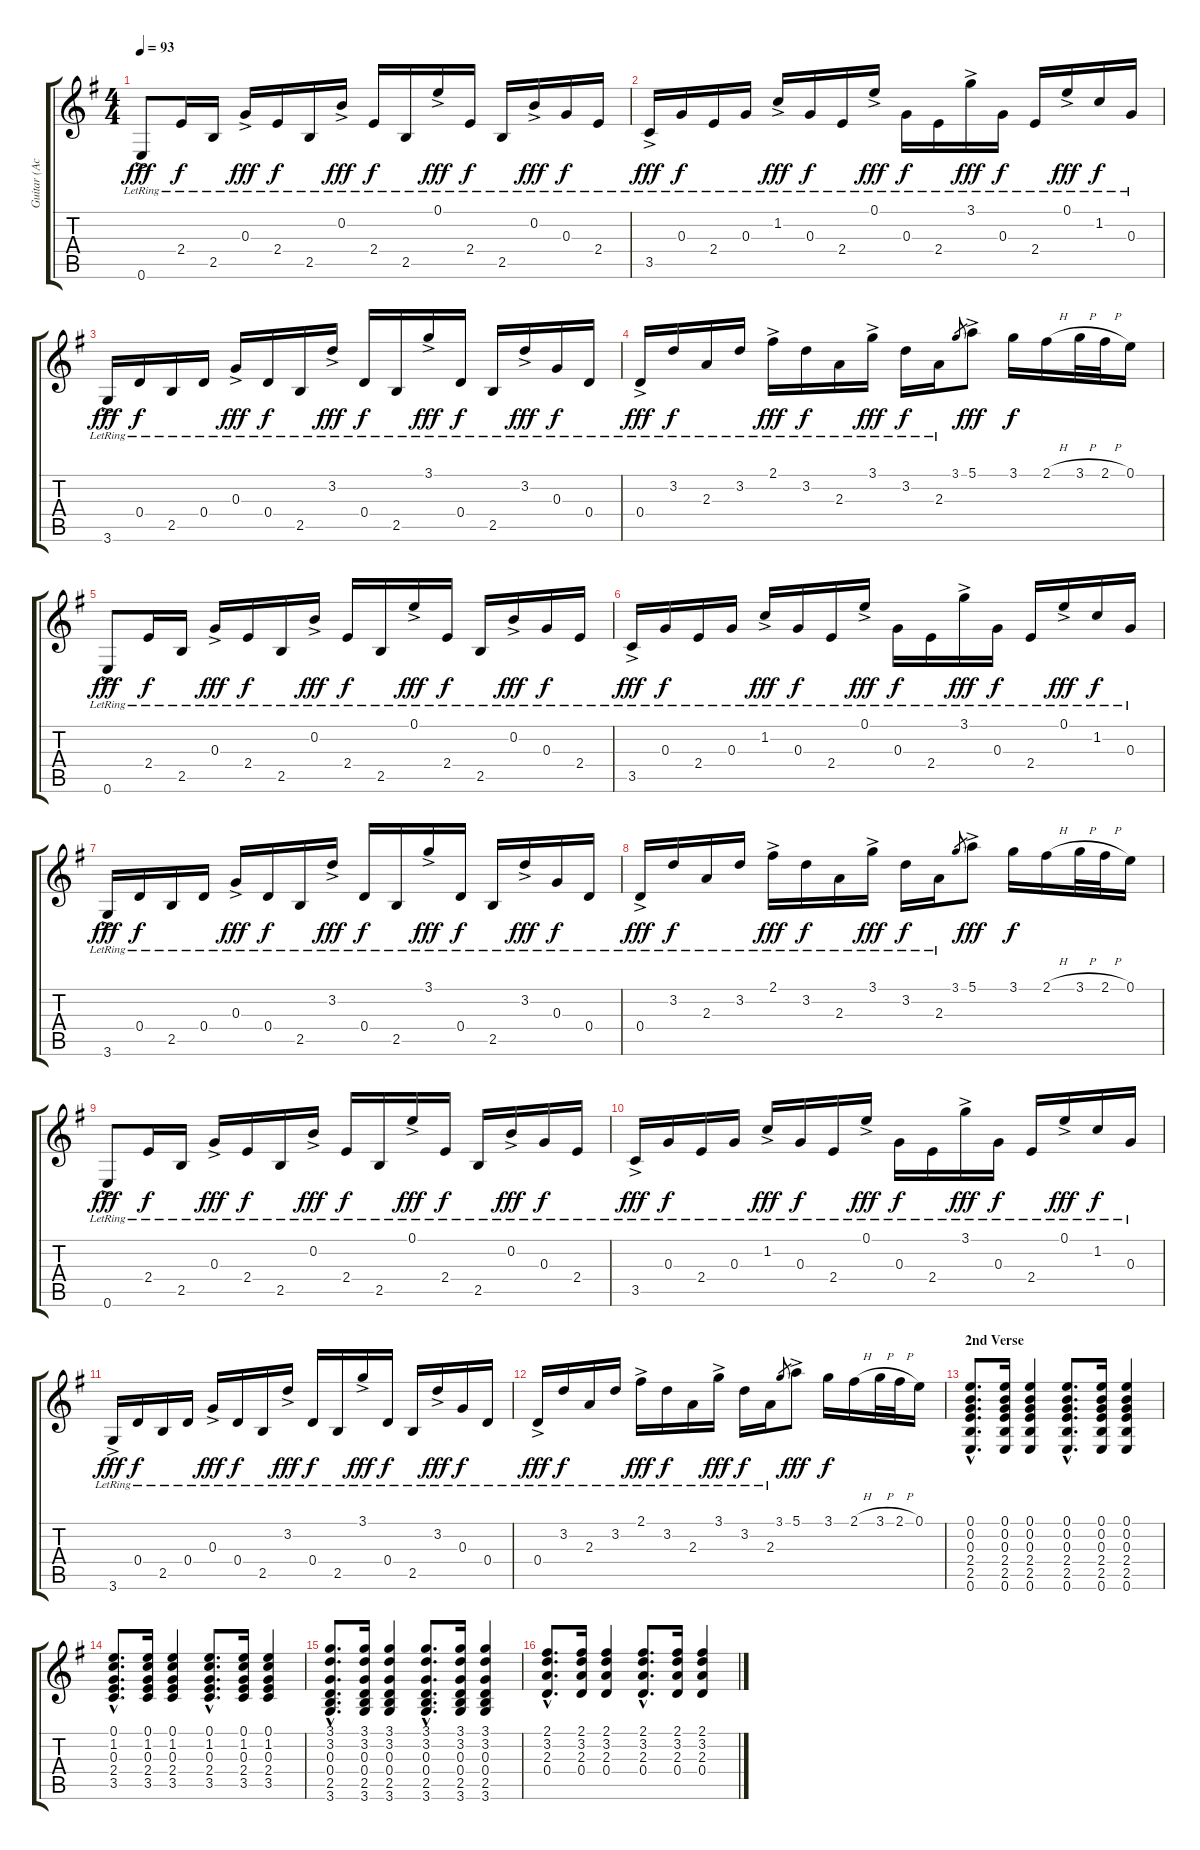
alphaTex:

\track ("Guitar (Acoustic/Clean)" "Guitar (Ac") {instrument acousticguitarsteel}
\staff {score tabs}
\tuning (E4 B3 G3 D3 A2 E2) {hide}
\ts (4 4)
\tempo 93
\clef g2
\ks eminor
0.6{ac lr}.8{dy fff} 2.4{lr}.16{dy f} 2.5{lr}.16 0.3{ac lr}.16{dy fff} 2.4{lr}.16{dy f} 2.5{lr}.16 0.2{ac lr}.16{dy fff} 2.4{lr}.16{dy f} 2.5{lr}.16 0.1{ac lr}.16{dy fff} 2.4{lr}.16{dy f} 2.5{lr}.16 0.2{ac lr}.16{dy fff} 0.3{lr}.16{dy f} 2.4{lr}.16 |
3.5{ac lr}.16{dy fff} 0.3{lr}.16{dy f} 2.4{lr}.16 0.3{lr}.16 1.2{ac lr}.16{dy fff} 0.3{lr}.16{dy f} 2.4{lr}.16 0.1{ac lr}.16{dy fff} 0.3{lr}.16{dy f} 2.4{lr}.16 3.1{ac lr}.16{dy fff} 0.3{lr}.16{dy f} 2.4{lr}.16 0.1{ac lr}.16{dy fff} 1.2{lr}.16{dy f} 0.3{lr}.16 |
3.6{ac lr}.16{dy fff} 0.4{lr}.16{dy f} 2.5{lr}.16 0.4{lr}.16 0.3{ac lr}.16{dy fff} 0.4{lr}.16{dy f} 2.5{lr}.16 3.2{ac lr}.16{dy fff} 0.4{lr}.16{dy f} 2.5{lr}.16 3.1{ac lr}.16{dy fff} 0.4{lr}.16{dy f} 2.5{lr}.16 3.2{ac lr}.16{dy fff} 0.3{lr}.16{dy f} 0.4{lr}.16 |
0.4{ac lr}.16{dy fff} 3.2{lr}.16{dy f} 2.3{lr}.16 3.2{lr}.16 2.1{ac lr}.16{dy fff} 3.2{lr}.16{dy f} 2.3{lr}.16 3.1{ac lr}.16{dy fff} 3.2{lr}.16{dy f} 2.3{lr}.16 3.1.8{gr} 5.1{ac}.8{dy fff} 3.1.16{dy f} 2.1{h}.16 3.1{h}.32 2.1{h}.32 0.1.16 |
0.6{ac lr}.8{dy fff} 2.4{lr}.16{dy f} 2.5{lr}.16 0.3{ac lr}.16{dy fff} 2.4{lr}.16{dy f} 2.5{lr}.16 0.2{ac lr}.16{dy fff} 2.4{lr}.16{dy f} 2.5{lr}.16 0.1{ac lr}.16{dy fff} 2.4{lr}.16{dy f} 2.5{lr}.16 0.2{ac lr}.16{dy fff} 0.3{lr}.16{dy f} 2.4{lr}.16 |
3.5{ac lr}.16{dy fff} 0.3{lr}.16{dy f} 2.4{lr}.16 0.3{lr}.16 1.2{ac lr}.16{dy fff} 0.3{lr}.16{dy f} 2.4{lr}.16 0.1{ac lr}.16{dy fff} 0.3{lr}.16{dy f} 2.4{lr}.16 3.1{ac lr}.16{dy fff} 0.3{lr}.16{dy f} 2.4{lr}.16 0.1{ac lr}.16{dy fff} 1.2{lr}.16{dy f} 0.3{lr}.16 |
3.6{ac lr}.16{dy fff} 0.4{lr}.16{dy f} 2.5{lr}.16 0.4{lr}.16 0.3{ac lr}.16{dy fff} 0.4{lr}.16{dy f} 2.5{lr}.16 3.2{ac lr}.16{dy fff} 0.4{lr}.16{dy f} 2.5{lr}.16 3.1{ac lr}.16{dy fff} 0.4{lr}.16{dy f} 2.5{lr}.16 3.2{ac lr}.16{dy fff} 0.3{lr}.16{dy f} 0.4{lr}.16 |
0.4{ac lr}.16{dy fff} 3.2{lr}.16{dy f} 2.3{lr}.16 3.2{lr}.16 2.1{ac lr}.16{dy fff} 3.2{lr}.16{dy f} 2.3{lr}.16 3.1{ac lr}.16{dy fff} 3.2{lr}.16{dy f} 2.3{lr}.16 3.1.8{gr} 5.1{ac}.8{dy fff} 3.1.16{dy f} 2.1{h}.16 3.1{h}.32 2.1{h}.32 0.1.16 |
0.6{ac lr}.8{dy fff} 2.4{lr}.16{dy f} 2.5{lr}.16 0.3{ac lr}.16{dy fff} 2.4{lr}.16{dy f} 2.5{lr}.16 0.2{ac lr}.16{dy fff} 2.4{lr}.16{dy f} 2.5{lr}.16 0.1{ac lr}.16{dy fff} 2.4{lr}.16{dy f} 2.5{lr}.16 0.2{ac lr}.16{dy fff} 0.3{lr}.16{dy f} 2.4{lr}.16 |
3.5{ac lr}.16{dy fff} 0.3{lr}.16{dy f} 2.4{lr}.16 0.3{lr}.16 1.2{ac lr}.16{dy fff} 0.3{lr}.16{dy f} 2.4{lr}.16 0.1{ac lr}.16{dy fff} 0.3{lr}.16{dy f} 2.4{lr}.16 3.1{ac lr}.16{dy fff} 0.3{lr}.16{dy f} 2.4{lr}.16 0.1{ac lr}.16{dy fff} 1.2{lr}.16{dy f} 0.3{lr}.16 |
3.6{ac lr}.16{dy fff} 0.4{lr}.16{dy f} 2.5{lr}.16 0.4{lr}.16 0.3{ac lr}.16{dy fff} 0.4{lr}.16{dy f} 2.5{lr}.16 3.2{ac lr}.16{dy fff} 0.4{lr}.16{dy f} 2.5{lr}.16 3.1{ac lr}.16{dy fff} 0.4{lr}.16{dy f} 2.5{lr}.16 3.2{ac lr}.16{dy fff} 0.3{lr}.16{dy f} 0.4{lr}.16 |
0.4{ac lr}.16{dy fff} 3.2{lr}.16{dy f} 2.3{lr}.16 3.2{lr}.16 2.1{ac lr}.16{dy fff} 3.2{lr}.16{dy f} 2.3{lr}.16 3.1{ac lr}.16{dy fff} 3.2{lr}.16{dy f} 2.3{lr}.16 3.1.8{gr} 5.1{ac}.8{dy fff} 3.1.16{dy f} 2.1{h}.16 3.1{h}.32 2.1{h}.32 0.1.16 |
\section ("" "2nd Verse")
(0.1{hac} 0.2{hac} 0.3{hac} 2.4{hac} 2.5{hac} 0.6{hac}).8{d} (0.1 0.2 0.3 2.4 2.5 0.6).16 (0.1 0.2 0.3 2.4 2.5 0.6).4 (0.1{hac} 0.2{hac} 0.3{hac} 2.4{hac} 2.5{hac} 0.6{hac}).8{d} (0.1 0.2 0.3 2.4 2.5 0.6).16 (0.1 0.2 0.3 2.4 2.5 0.6).4 |
(0.1{hac} 1.2{hac} 0.3{hac} 2.4{hac} 3.5{hac}).8{d} (0.1 1.2 0.3 2.4 3.5).16 (0.1 1.2 0.3 2.4 3.5).4 (0.1{hac} 1.2{hac} 0.3{hac} 2.4{hac} 3.5{hac}).8{d} (0.1 1.2 0.3 2.4 3.5).16 (0.1 1.2 0.3 2.4 3.5).4 |
(3.1{hac} 3.2{hac} 0.3{hac} 0.4{hac} 2.5{hac} 3.6{hac}).8{d} (3.1 3.2 0.3 0.4 2.5 3.6).16 (3.1 3.2 0.3 0.4 2.5 3.6).4 (3.1{hac} 3.2{hac} 0.3{hac} 0.4{hac} 2.5{hac} 3.6{hac}).8{d} (3.1 3.2 0.3 0.4 2.5 3.6).16 (3.1 3.2 0.3 0.4 2.5 3.6).4 |
(2.1{hac} 3.2{hac} 2.3{hac} 0.4{hac}).8{d} (2.1 3.2 2.3 0.4).16 (2.1 3.2 2.3 0.4).4 (2.1{hac} 3.2{hac} 2.3{hac} 0.4{hac}).8{d} (2.1 3.2 2.3 0.4).16 (2.1 3.2 2.3 0.4).4
